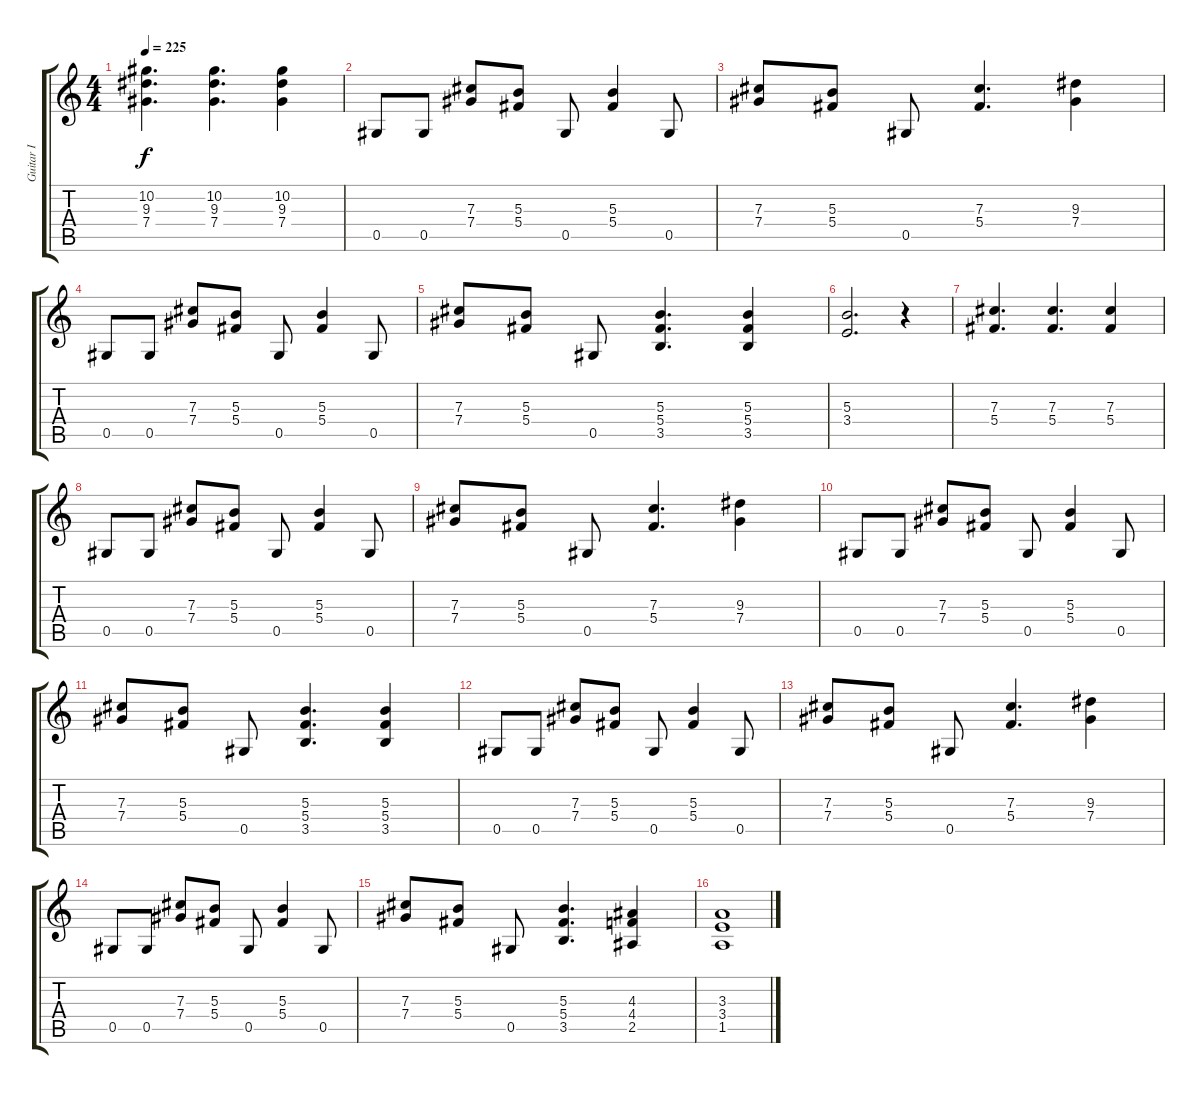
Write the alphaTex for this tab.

\track ("Guitar I" "Guitar I") {instrument overdrivenguitar}
\staff {score tabs}
\tuning (Eb4 Bb3 Gb3 Db3 Ab2 Eb2) {hide}
\ts (4 4)
\tempo 225
\clef g2
\ks c
(10.2 9.3 7.4).4{d dy f} (10.2 9.3 7.4).4{d} (10.2 9.3 7.4).4 |
0.5.8 0.5.8 (7.3 7.4).8 (5.3 5.4).8 0.5.8 (5.3 5.4).4 0.5.8 |
(7.3 7.4).8 (5.3 5.4).8 0.5.8 (7.3 5.4).4{d} (9.3 7.4).4 |
0.5.8 0.5.8 (7.3 7.4).8 (5.3 5.4).8 0.5.8 (5.3 5.4).4 0.5.8 |
(7.3 7.4).8 (5.3 5.4).8 0.5.8 (5.3 5.4 3.5).4{d} (5.3 5.4 3.5).4 |
(5.3 3.4).2{d} r.4 |
(7.3 5.4).4{d} (7.3 5.4).4{d} (7.3 5.4).4 |
0.5.8 0.5.8 (7.3 7.4).8 (5.3 5.4).8 0.5.8 (5.3 5.4).4 0.5.8 |
(7.3 7.4).8 (5.3 5.4).8 0.5.8 (7.3 5.4).4{d} (9.3 7.4).4 |
0.5.8 0.5.8 (7.3 7.4).8 (5.3 5.4).8 0.5.8 (5.3 5.4).4 0.5.8 |
(7.3 7.4).8 (5.3 5.4).8 0.5.8 (5.3 5.4 3.5).4{d} (5.3 5.4 3.5).4 |
0.5.8 0.5.8 (7.3 7.4).8 (5.3 5.4).8 0.5.8 (5.3 5.4).4 0.5.8 |
(7.3 7.4).8 (5.3 5.4).8 0.5.8 (7.3 5.4).4{d} (9.3 7.4).4 |
0.5.8 0.5.8 (7.3 7.4).8 (5.3 5.4).8 0.5.8 (5.3 5.4).4 0.5.8 |
(7.3 7.4).8 (5.3 5.4).8 0.5.8 (5.3 5.4 3.5).4{d} (4.3 4.4 2.5).4 |
(3.3 3.4 1.5).1
